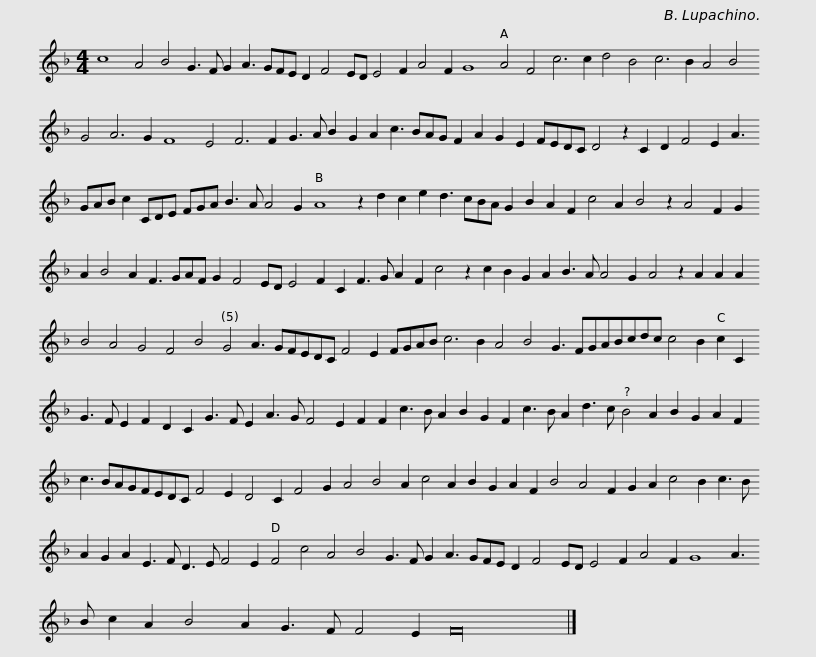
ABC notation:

X:1
L:1/8
M:4/4
I:linebreak $
K:F
V:1 treble
V:1
 c8 A4 B4 G3 F G2 A3 GFE D2 F4 ED E4 F2 A4 F2 G8 A4 F4 c6 c2 d4 B4 c6 B2 A4 B4 G4 A6 G2 F8 E4 F6 F2 G3 A B2 G2 A2 c3 BAG F2 A2 G2 E2 FEDC D4 z2 C2 D2 F4 E2 A3 GAB c2 CDE FGA B3 A A4 G2 A8 z2 d2 c2 e2 d3 cBA G2 B2 A2 F2 c4 A2 B4 z2 A4 F2 G2 A2 B4 A2 F3 GAF G2 F4 ED E4 F2 C2 F3 G A2 F2 c4 z2 c2 B2 G2 A2 B3 A A4 G2 A4 z2 A2 A2 A2 B4 A4 G4 F4 B4 G4 A3 GFEDC F4 E2 FGAB c6 B2 A4 B4 G3 FGABcdc c4 B2 c2 C2 G3 F E2 F2 D2 C2 G3 F E2 A3 G F4 E2 F2 F2 c3 B A2 B2 G2 F2 c3 B A2 d3 c B4 A2 B2 G2 A2 F2 c3 BAGFEDC F4 E2 D4 C2 F4 G2 A4 B4 A2 c4 A2 B2 G2 A2 F2 B4 A4 F2 G2 A2 c4 B2 c3 B A2 G2 A2 E3 F D3 E F4 E2 F4 c4 A4 B4 G3 F G2 A3 GFE D2 F4 ED E4 F2 A4 F2 G8 A3 B c2 A2 B4 A2 G3 F F4 E2 F32 |] %1
